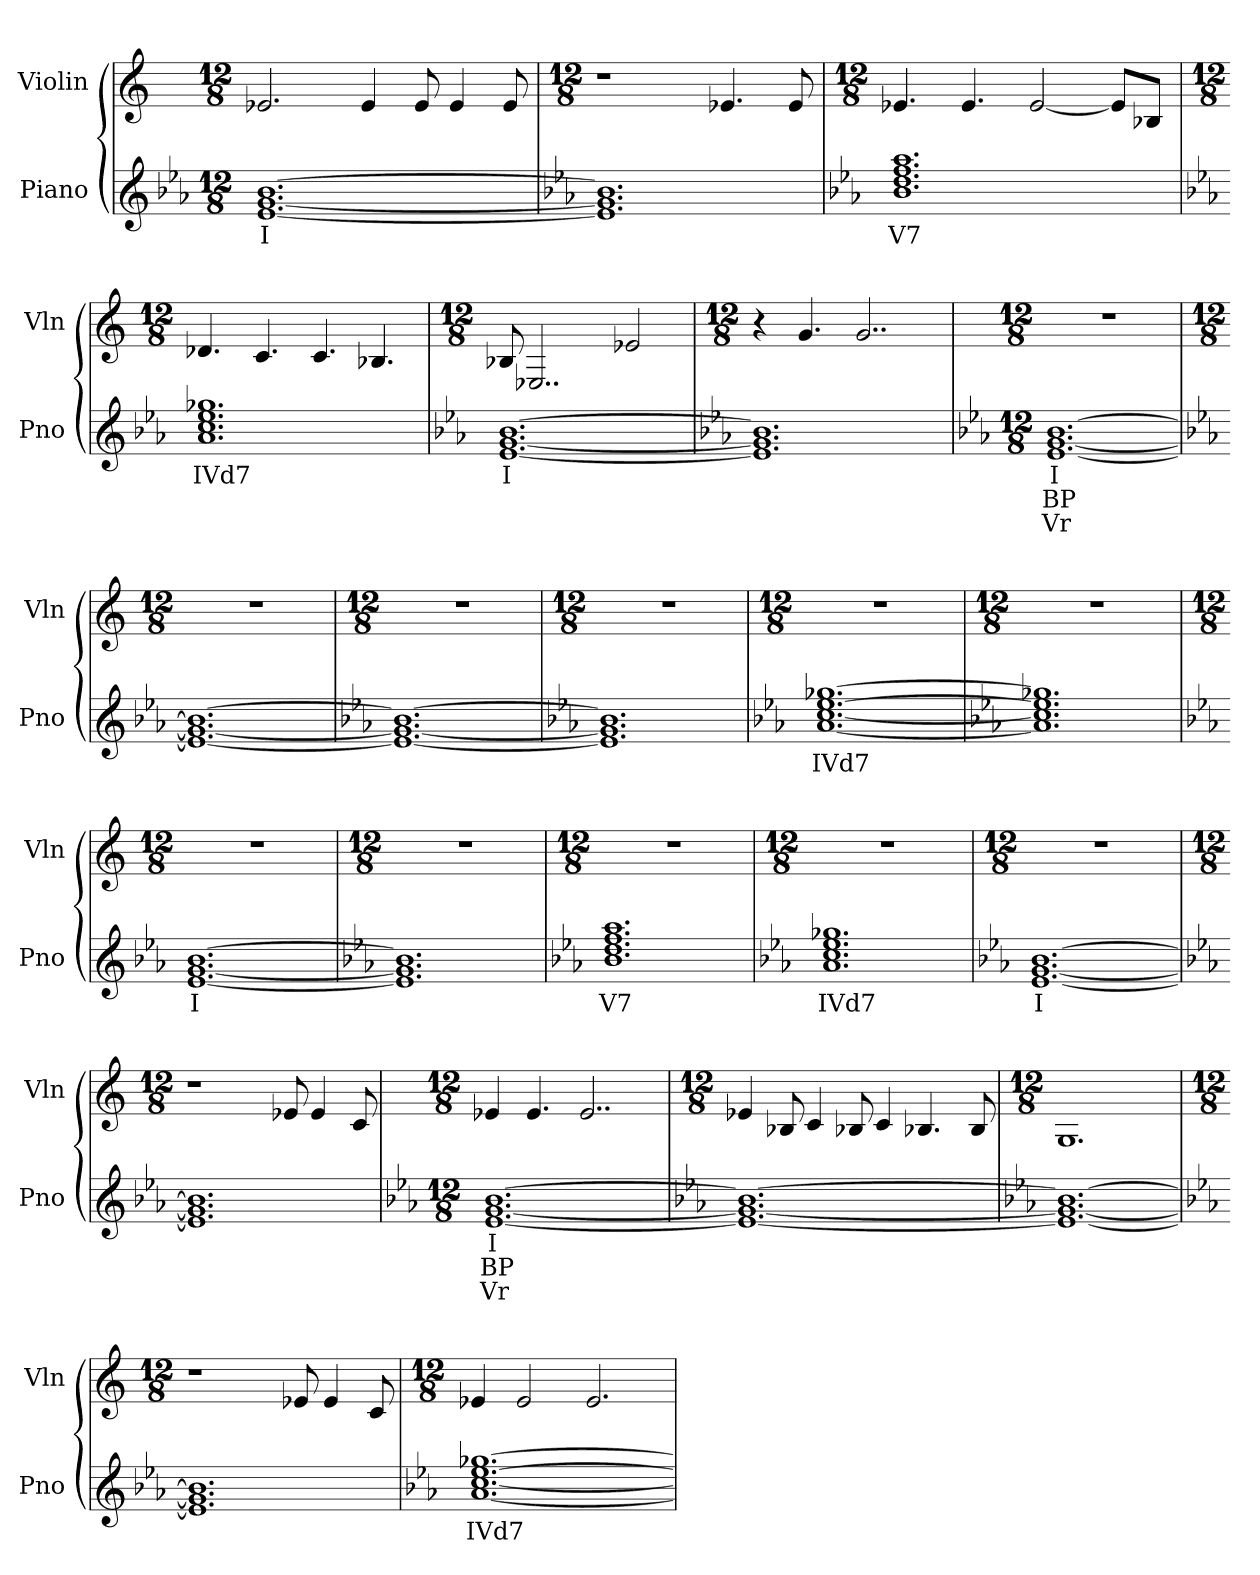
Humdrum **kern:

**kern	**text	**text	**text	**kern
*part2	*part2	*part2	*part2	*part1
*staff2	*staff2	*staff2	*staff2	*staff1
*I"Piano	*	*	*	*I"Violin
*I'Pno	*	*	*	*I'Vln
*k[b-e-a-]	*	*	*	*
*E-:	*	*	*	*
*M12/8	*	*	*	*M12/8
=	=	=	=	=
[1.e- [1.g [1.b-	I	.	.	2.e-X
.	.	.	.	4e-
.	.	.	.	8e-
.	.	.	.	4e-
.	.	.	.	8e-
=	=	=	=	=
*k[b-e-a-]	*	*	*	*
*E-:	*	*	*	*
*	*	*	*	*M12/8
1.e-] 1.g] 1.b-]	.	.	.	1r
.	.	.	.	4.e-X
.	.	.	.	8e-
=	=	=	=	=
*k[b-e-a-]	*	*	*	*
*E-:	*	*	*	*
*	*	*	*	*M12/8
1.b- 1.dd 1.ff 1.aa-	V7	.	.	4.e-X
.	.	.	.	4.e-
.	.	.	.	[2e-
.	.	.	.	8e-L]
.	.	.	.	8B-XJ
=	=	=	=	=
*k[b-e-a-]	*	*	*	*
*E-:	*	*	*	*
*	*	*	*	*M12/8
1.a- 1.cc 1.ee- 1.gg-X	IVd7	.	.	4.d-X
.	.	.	.	4.c
.	.	.	.	4.c
.	.	.	.	4.B-X
=	=	=	=	=
*k[b-e-a-]	*	*	*	*
*E-:	*	*	*	*
*	*	*	*	*M12/8
[1.e- [1.g [1.b-	I	.	.	8B-X
.	.	.	.	2..E-X
.	.	.	.	2e-X
=	=	=	=	=
*k[b-e-a-]	*	*	*	*
*E-:	*	*	*	*
*	*	*	*	*M12/8
1.e-] 1.g] 1.b-]	.	.	.	4r
.	.	.	.	4.g
.	.	.	.	2..g
=	=	=	=	=
*k[b-e-a-]	*	*	*	*
*E-:	*	*	*	*
*M12/8	*	*	*	*M12/8
[1.e- [1.g [1.b-	I	BP	Vr	1.r
=	=	=	=	=
*k[b-e-a-]	*	*	*	*
*E-:	*	*	*	*
*	*	*	*	*M12/8
1.e-_ 1.g_ 1.b-_	.	.	.	1.r
=	=	=	=	=
*k[b-e-a-]	*	*	*	*
*E-:	*	*	*	*
*	*	*	*	*M12/8
1.e-_ 1.g_ 1.b-_	.	.	.	1.r
=	=	=	=	=
*k[b-e-a-]	*	*	*	*
*E-:	*	*	*	*
*	*	*	*	*M12/8
1.e-] 1.g] 1.b-]	.	.	.	1.r
=	=	=	=	=
*k[b-e-a-]	*	*	*	*
*E-:	*	*	*	*
*	*	*	*	*M12/8
[1.a- [1.cc [1.ee- [1.gg-X	IVd7	.	.	1.r
=	=	=	=	=
*k[b-e-a-]	*	*	*	*
*E-:	*	*	*	*
*	*	*	*	*M12/8
1.a-] 1.cc] 1.ee-] 1.gg-X]	.	.	.	1.r
=	=	=	=	=
*k[b-e-a-]	*	*	*	*
*E-:	*	*	*	*
*	*	*	*	*M12/8
[1.e- [1.g [1.b-	I	.	.	1.r
=	=	=	=	=
*k[b-e-a-]	*	*	*	*
*E-:	*	*	*	*
*	*	*	*	*M12/8
1.e-] 1.g] 1.b-]	.	.	.	1.r
=	=	=	=	=
*k[b-e-a-]	*	*	*	*
*E-:	*	*	*	*
*	*	*	*	*M12/8
1.b- 1.dd 1.ff 1.aa-	V7	.	.	1.r
=	=	=	=	=
*k[b-e-a-]	*	*	*	*
*E-:	*	*	*	*
*	*	*	*	*M12/8
1.a- 1.cc 1.ee- 1.gg-X	IVd7	.	.	1.r
=	=	=	=	=
*k[b-e-a-]	*	*	*	*
*E-:	*	*	*	*
*	*	*	*	*M12/8
[1.e- [1.g [1.b-	I	.	.	1.r
=	=	=	=	=
*k[b-e-a-]	*	*	*	*
*E-:	*	*	*	*
*	*	*	*	*M12/8
1.e-] 1.g] 1.b-]	.	.	.	1r
.	.	.	.	8e-X
.	.	.	.	4e-
.	.	.	.	8c
=	=	=	=	=
*k[b-e-a-]	*	*	*	*
*E-:	*	*	*	*
*M12/8	*	*	*	*M12/8
[1.e- [1.g [1.b-	I	BP	Vr	4e-X
.	.	.	.	4.e-
.	.	.	.	2..e-
=	=	=	=	=
*k[b-e-a-]	*	*	*	*
*E-:	*	*	*	*
*	*	*	*	*M12/8
1.e-_ 1.g_ 1.b-_	.	.	.	4e-X
.	.	.	.	8B-X
.	.	.	.	4c
.	.	.	.	8B-X
.	.	.	.	4c
.	.	.	.	4.B-X
.	.	.	.	8B-
=	=	=	=	=
*k[b-e-a-]	*	*	*	*
*E-:	*	*	*	*
*	*	*	*	*M12/8
1.e-_ 1.g_ 1.b-_	.	.	.	1.G
=	=	=	=	=
*k[b-e-a-]	*	*	*	*
*E-:	*	*	*	*
*	*	*	*	*M12/8
1.e-] 1.g] 1.b-]	.	.	.	1r
.	.	.	.	8e-X
.	.	.	.	4e-
.	.	.	.	8c
=	=	=	=	=
*k[b-e-a-]	*	*	*	*
*E-:	*	*	*	*
*	*	*	*	*M12/8
[1.a- [1.cc [1.ee- [1.gg-X	IVd7	.	.	4e-X
.	.	.	.	2e-
.	.	.	.	2.e-
=	=	=	=	=
*-	*-	*-	*-	*-
